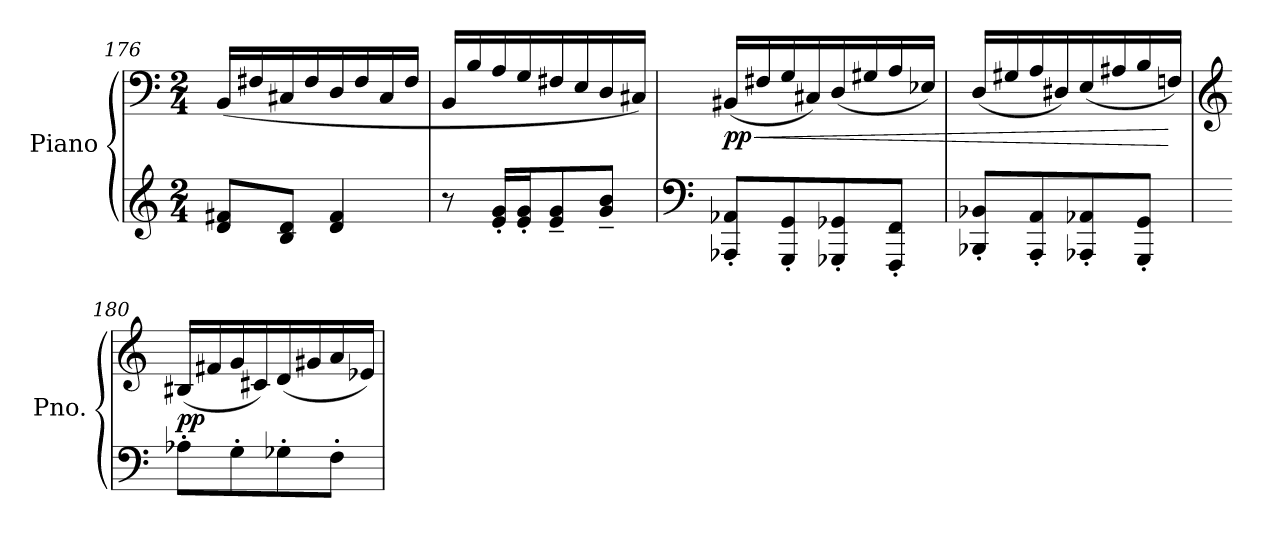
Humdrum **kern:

**kern	**kern	**dynam
*part1	*part1	*part1
*staff2	*staff1	*staff1/2
*I"Piano	*	*
*I'Pno.	*	*
*clefG2	*clefF4	*
*k[]	*k[]	*
*M2/4	*M2/4	*
=176	=176	=176
8d/ 8f#X/L	(<16BB/LL	.
.	16F#X/	.
8B/ 8d/J	16C#X/	.
.	16F#/	.
4d/ 4f#/	16D/	.
.	16F#/	.
.	16C#/	.
.	16F#/JJ	.
!!LO:LB:g=z
=177	=177	=177
8r	16BB/LL	.
.	16B/	.
16e/' 16g/'LL	16A/	.
16e/' 16g/'J	16G/	.
8e/~ 8g/~	16F#X/	.
.	16E/	.
8g/~ 8b/~J	16D/	.
.	16C#X/JJ)	.
=178	=178	=178
*clefF4	*	*
!	!	!LO:HP:b
!	!	!LO:DY:n=1:b
8AAA-X/' 8AA-X/'L	(<16BB#X/LL	< pp
.	16F#X/	.
8GGG/' 8GG/'	16G/	.
.	16C#X/)	.
8GGG-X/' 8GG-X/'	(<16D/	.
.	16G#X/	.
8FFF/' 8FF/'J	16A/	.
.	16E-X/JJ)	.
=179	=179	=179
8BBB-X/' 8BB-X/'L	(<16D/LL	.
.	16G#X/	.
8AAA/' 8AA/'	16A/	.
.	16D#X/)	.
8AAA-X/' 8AA-X/'	(<16E/	.
.	16A#X/	.
8GGG/' 8GG/'J	16B/	.
.	16Fn/JJ)	[
=180	=180	=180
*	*clefG2	*
!	!	!LO:DY:b
8A-X'\L	(<16B#X/LL	pp
.	16f#X/	.
8G'\	16g/	.
.	16c#X/)	.
8G-X'\	(<16d/	.
.	16g#X/	.
8F'\J	16a/	.
.	16e-X/JJ)	.
=	=	=
*-	*-	*-
